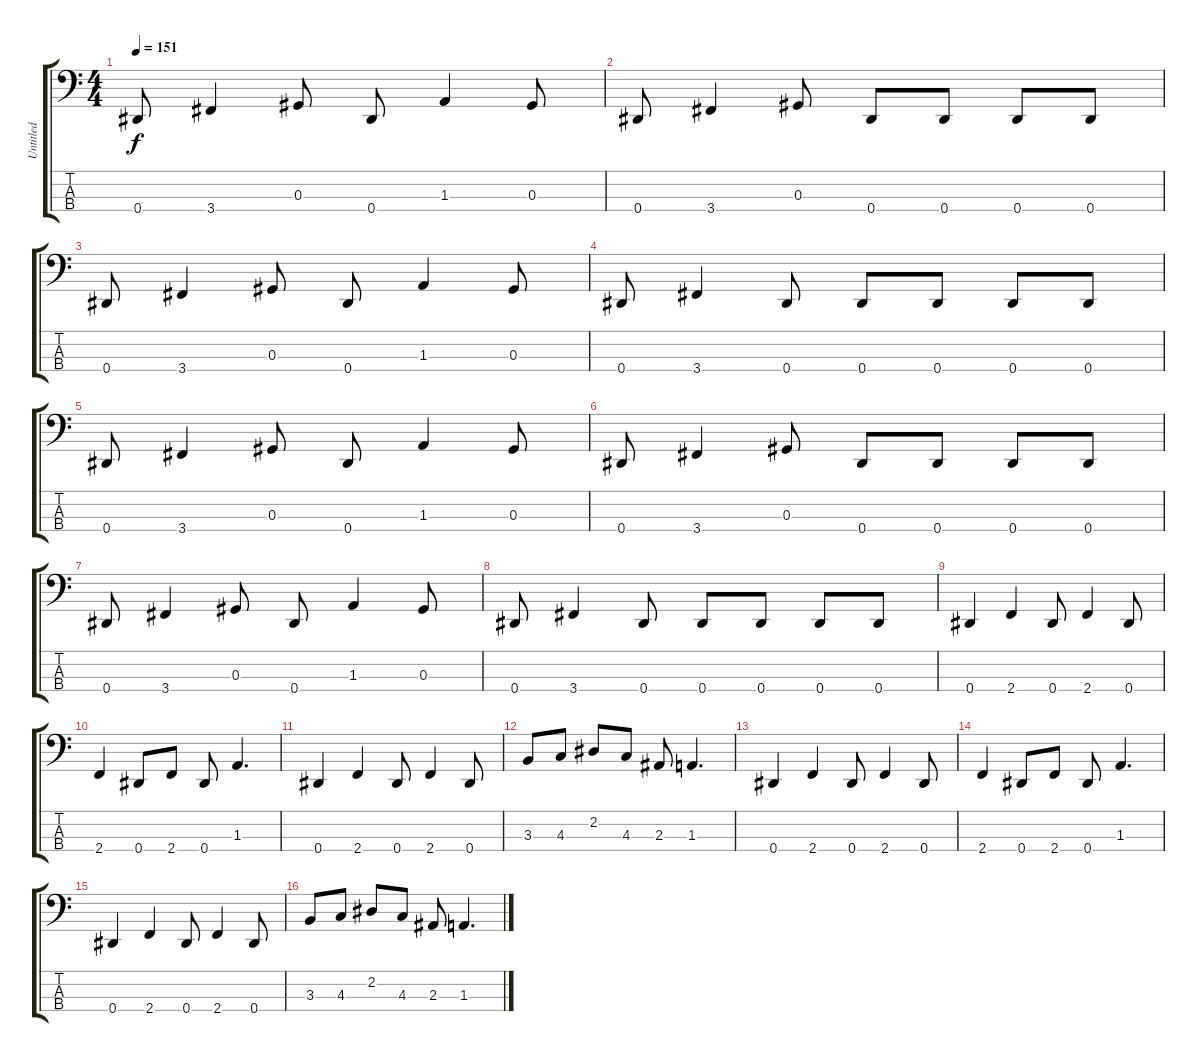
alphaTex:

\track ("Untitled" "Untitled") {instrument electricbassfinger}
\staff {score tabs}
\tuning (Gb2 Db2 Ab1 Eb1) {hide}
\ts (4 4)
\tempo 151
\clef f4
\ks c
0.4.8{dy f} 3.4.4 0.3.8 0.4.8 1.3.4 0.3.8 |
0.4.8 3.4.4 0.3.8 0.4.8 0.4.8 0.4.8 0.4.8 |
0.4.8 3.4.4 0.3.8 0.4.8 1.3.4 0.3.8 |
0.4.8 3.4.4 0.4.8 0.4.8 0.4.8 0.4.8 0.4.8 |
0.4.8 3.4.4 0.3.8 0.4.8 1.3.4 0.3.8 |
0.4.8 3.4.4 0.3.8 0.4.8 0.4.8 0.4.8 0.4.8 |
0.4.8 3.4.4 0.3.8 0.4.8 1.3.4 0.3.8 |
0.4.8 3.4.4 0.4.8 0.4.8 0.4.8 0.4.8 0.4.8 |
0.4.4 2.4.4 0.4.8 2.4.4 0.4.8 |
2.4.4 0.4.8 2.4.8 0.4.8 1.3.4{d} |
0.4.4 2.4.4 0.4.8 2.4.4 0.4.8 |
3.3.8 4.3.8 2.2.8 4.3.8 2.3.8 1.3.4{d} |
0.4.4 2.4.4 0.4.8 2.4.4 0.4.8 |
2.4.4 0.4.8 2.4.8 0.4.8 1.3.4{d} |
0.4.4 2.4.4 0.4.8 2.4.4 0.4.8 |
3.3.8 4.3.8 2.2.8 4.3.8 2.3.8 1.3.4{d}
